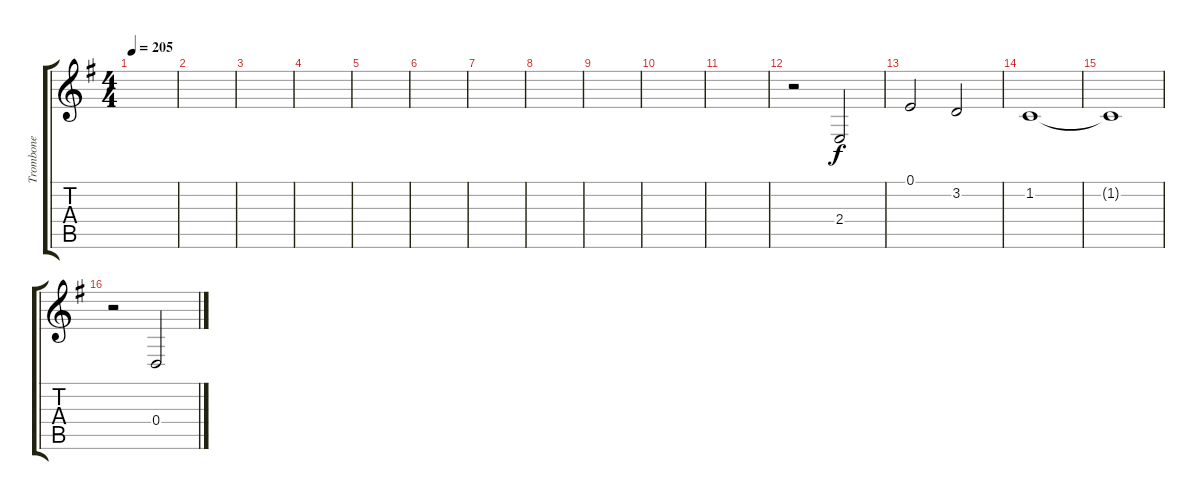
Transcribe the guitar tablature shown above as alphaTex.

\track ("Trombone" "Trombone") {instrument trombone}
\staff {score tabs}
\tuning (E4 B3 G3 D3 A2 E2) {hide}
\ts (4 4)
\tempo 205
\clef g2
\ks eminor
|
|
|
|
|
|
|
|
|
|
|
r.2 2.4.2 |
0.1.2 3.2.2 |
1.2.1 |
1.2{t}.1 |
r.2 0.4.2
